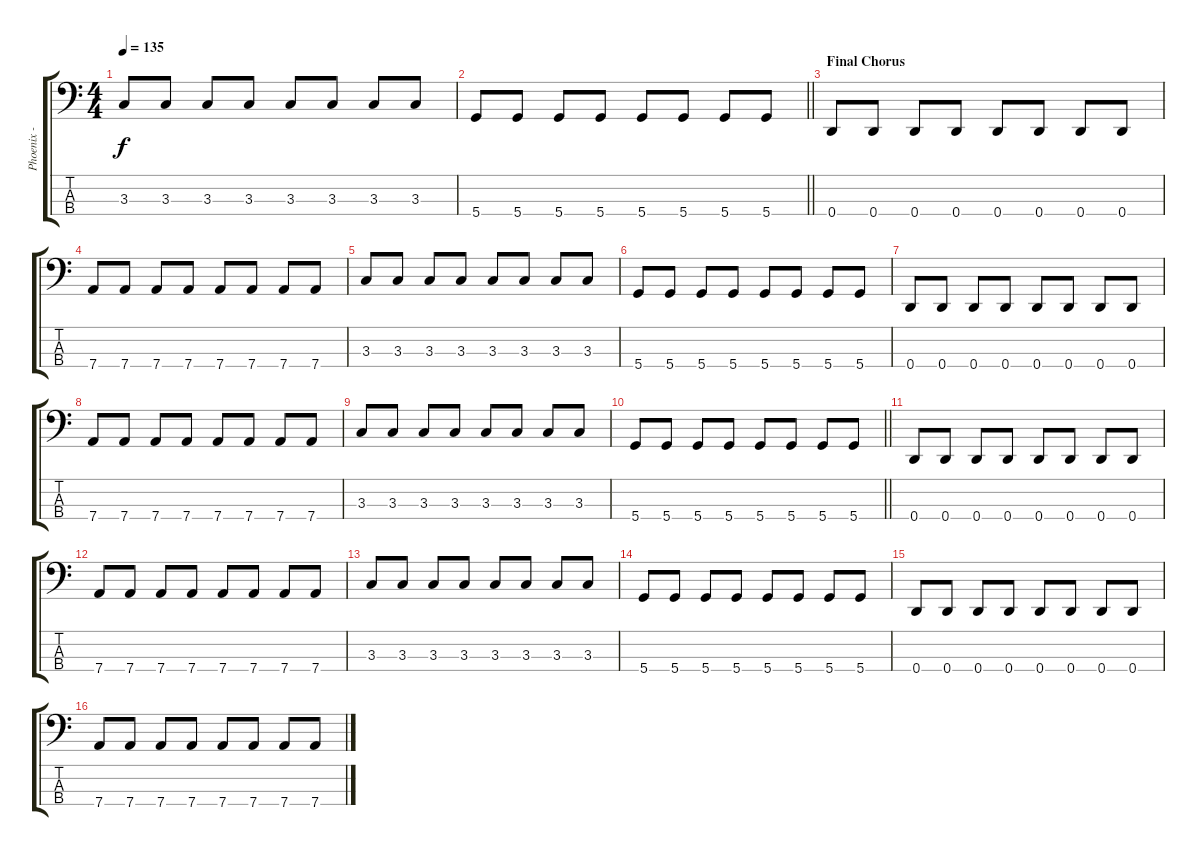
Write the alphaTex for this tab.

\track ("Phoenix - Bass" "Phoenix - ") {instrument electricbasspick}
\staff {score tabs}
\tuning (G2 D2 A1 D1) {hide}
\ts (4 4)
\tempo 135
\clef f4
\ks c
3.3.8{dy f} 3.3.8 3.3.8 3.3.8 3.3.8 3.3.8 3.3.8 3.3.8 |
\barLineRight lightlight
5.4.8 5.4.8 5.4.8 5.4.8 5.4.8 5.4.8 5.4.8 5.4.8 |
\section ("" "Final Chorus")
0.4.8 0.4.8 0.4.8 0.4.8 0.4.8 0.4.8 0.4.8 0.4.8 |
7.4.8 7.4.8 7.4.8 7.4.8 7.4.8 7.4.8 7.4.8 7.4.8 |
3.3.8 3.3.8 3.3.8 3.3.8 3.3.8 3.3.8 3.3.8 3.3.8 |
5.4.8 5.4.8 5.4.8 5.4.8 5.4.8 5.4.8 5.4.8 5.4.8 |
0.4.8 0.4.8 0.4.8 0.4.8 0.4.8 0.4.8 0.4.8 0.4.8 |
7.4.8 7.4.8 7.4.8 7.4.8 7.4.8 7.4.8 7.4.8 7.4.8 |
3.3.8 3.3.8 3.3.8 3.3.8 3.3.8 3.3.8 3.3.8 3.3.8 |
\barLineRight lightlight
5.4.8 5.4.8 5.4.8 5.4.8 5.4.8 5.4.8 5.4.8 5.4.8 |
0.4.8 0.4.8 0.4.8 0.4.8 0.4.8 0.4.8 0.4.8 0.4.8 |
7.4.8 7.4.8 7.4.8 7.4.8 7.4.8 7.4.8 7.4.8 7.4.8 |
3.3.8 3.3.8 3.3.8 3.3.8 3.3.8 3.3.8 3.3.8 3.3.8 |
5.4.8 5.4.8 5.4.8 5.4.8 5.4.8 5.4.8 5.4.8 5.4.8 |
0.4.8 0.4.8 0.4.8 0.4.8 0.4.8 0.4.8 0.4.8 0.4.8 |
7.4.8 7.4.8 7.4.8 7.4.8 7.4.8 7.4.8 7.4.8 7.4.8
